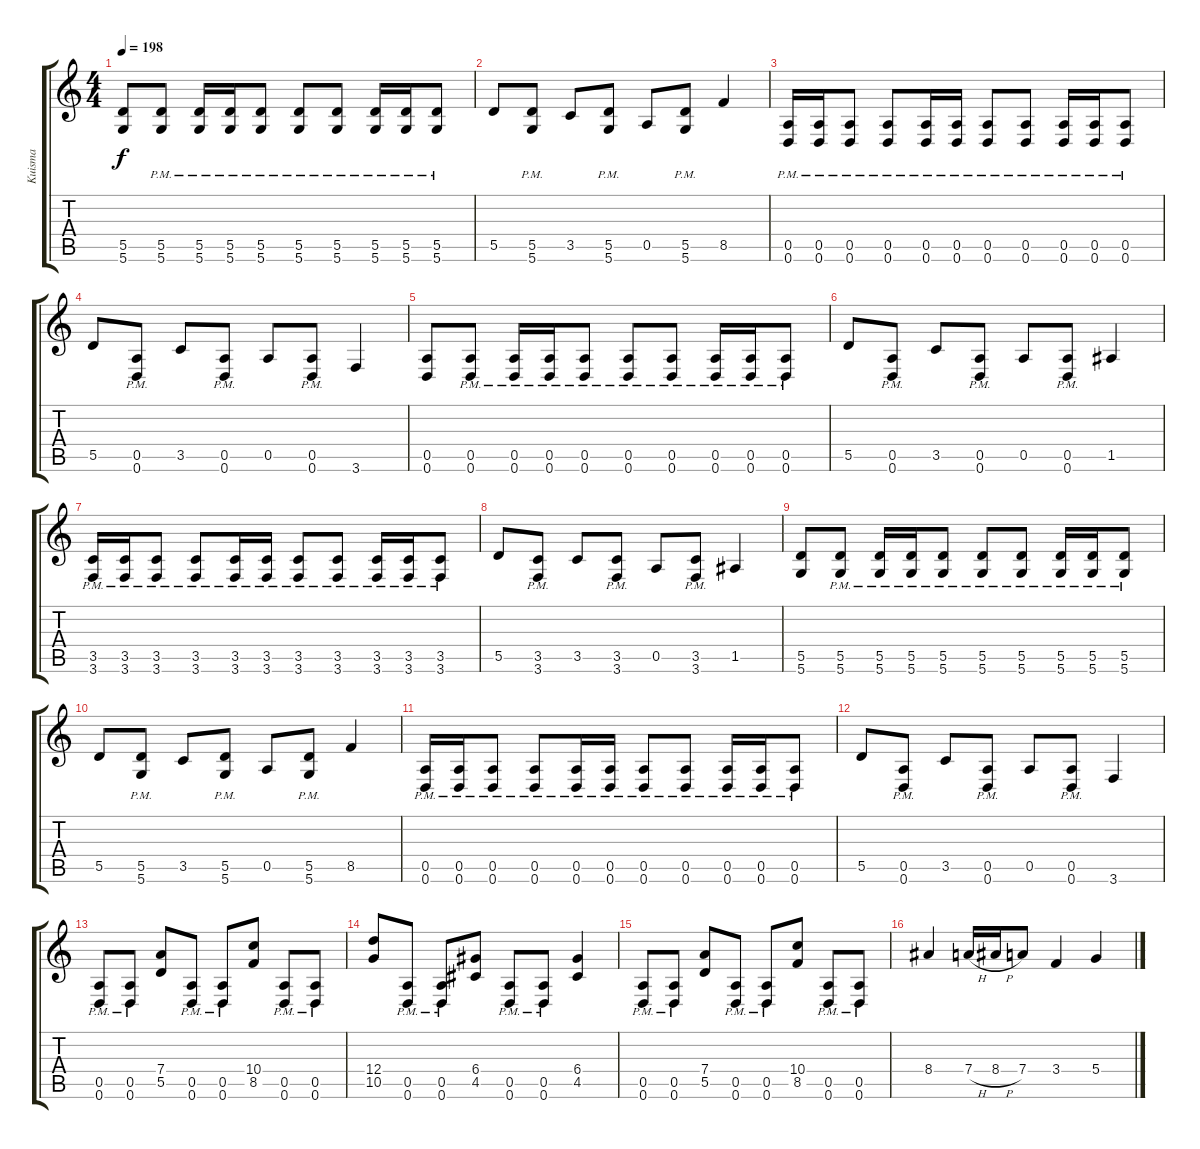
\track ("Kuisma" "Kuisma") {instrument distortionguitar}
\staff {score tabs}
\tuning (E4 B3 G3 D3 A2 D2) {hide}
\ts (4 4)
\tempo 198
\clef g2
\ks c
(5.5 5.6).8{dy f} (5.5{pm} 5.6{pm}).8 (5.5{pm} 5.6{pm}).16 (5.5{pm} 5.6{pm}).16 (5.5{pm} 5.6{pm}).8 (5.5{pm} 5.6{pm}).8 (5.5{pm} 5.6{pm}).8 (5.5{pm} 5.6{pm}).16 (5.5{pm} 5.6{pm}).16 (5.5{pm} 5.6{pm}).8 |
5.5.8 (5.5{pm} 5.6{pm}).8 3.5.8 (5.5{pm} 5.6{pm}).8 0.5.8 (5.5{pm} 5.6{pm}).8 8.5.4 |
(0.5{pm} 0.6{pm}).16 (0.5{pm} 0.6{pm}).16 (0.5{pm} 0.6{pm}).8 (0.5{pm} 0.6{pm}).8 (0.5{pm} 0.6{pm}).16 (0.5{pm} 0.6{pm}).16 (0.5{pm} 0.6{pm}).8 (0.5{pm} 0.6{pm}).8 (0.5{pm} 0.6{pm}).16 (0.5{pm} 0.6{pm}).16 (0.5{pm} 0.6{pm}).8 |
5.5.8 (0.5{pm} 0.6{pm}).8 3.5.8 (0.5{pm} 0.6{pm}).8 0.5.8 (0.5{pm} 0.6{pm}).8 3.6.4 |
(0.5 0.6).8 (0.5{pm} 0.6{pm}).8 (0.5{pm} 0.6{pm}).16 (0.5{pm} 0.6{pm}).16 (0.5{pm} 0.6{pm}).8 (0.5{pm} 0.6{pm}).8 (0.5{pm} 0.6{pm}).8 (0.5{pm} 0.6{pm}).16 (0.5{pm} 0.6{pm}).16 (0.5{pm} 0.6{pm}).8 |
5.5.8 (0.5{pm} 0.6{pm}).8 3.5.8 (0.5{pm} 0.6{pm}).8 0.5.8 (0.5{pm} 0.6{pm}).8 1.5.4 |
(3.5{pm} 3.6{pm}).16 (3.5{pm} 3.6{pm}).16 (3.5{pm} 3.6{pm}).8 (3.5{pm} 3.6{pm}).8 (3.5{pm} 3.6{pm}).16 (3.5{pm} 3.6{pm}).16 (3.5{pm} 3.6{pm}).8 (3.5{pm} 3.6{pm}).8 (3.5{pm} 3.6{pm}).16 (3.5{pm} 3.6{pm}).16 (3.5{pm} 3.6{pm}).8 |
5.5.8 (3.5{pm} 3.6{pm}).8 3.5.8 (3.5{pm} 3.6{pm}).8 0.5.8 (3.5{pm} 3.6{pm}).8 1.5.4 |
(5.5 5.6).8 (5.5{pm} 5.6{pm}).8 (5.5{pm} 5.6{pm}).16 (5.5{pm} 5.6{pm}).16 (5.5{pm} 5.6{pm}).8 (5.5{pm} 5.6{pm}).8 (5.5{pm} 5.6{pm}).8 (5.5{pm} 5.6{pm}).16 (5.5{pm} 5.6{pm}).16 (5.5{pm} 5.6{pm}).8 |
5.5.8 (5.5{pm} 5.6{pm}).8 3.5.8 (5.5{pm} 5.6{pm}).8 0.5.8 (5.5{pm} 5.6{pm}).8 8.5.4 |
(0.5{pm} 0.6{pm}).16 (0.5{pm} 0.6{pm}).16 (0.5{pm} 0.6{pm}).8 (0.5{pm} 0.6{pm}).8 (0.5{pm} 0.6{pm}).16 (0.5{pm} 0.6{pm}).16 (0.5{pm} 0.6{pm}).8 (0.5{pm} 0.6{pm}).8 (0.5{pm} 0.6{pm}).16 (0.5{pm} 0.6{pm}).16 (0.5{pm} 0.6{pm}).8 |
5.5.8 (0.5{pm} 0.6{pm}).8 3.5.8 (0.5{pm} 0.6{pm}).8 0.5.8 (0.5{pm} 0.6{pm}).8 3.6.4 |
(0.5{pm} 0.6{pm}).8 (0.5{pm} 0.6{pm}).8 (7.4 5.5).8 (0.5{pm} 0.6{pm}).8 (0.5{pm} 0.6{pm}).8 (10.4 8.5).8 (0.5{pm} 0.6{pm}).8 (0.5{pm} 0.6{pm}).8 |
(12.4 10.5).8 (0.5{pm} 0.6{pm}).8 (0.5{pm} 0.6{pm}).8 (6.4 4.5).8 (0.5{pm} 0.6{pm}).8 (0.5{pm} 0.6{pm}).8 (6.4 4.5).4 |
(0.5{pm} 0.6{pm}).8 (0.5{pm} 0.6{pm}).8 (7.4 5.5).8 (0.5{pm} 0.6{pm}).8 (0.5{pm} 0.6{pm}).8 (10.4 8.5).8 (0.5{pm} 0.6{pm}).8 (0.5{pm} 0.6{pm}).8 |
8.4.4 7.4{h}.16 8.4{h}.16 7.4.8 3.4.4 5.4.4
